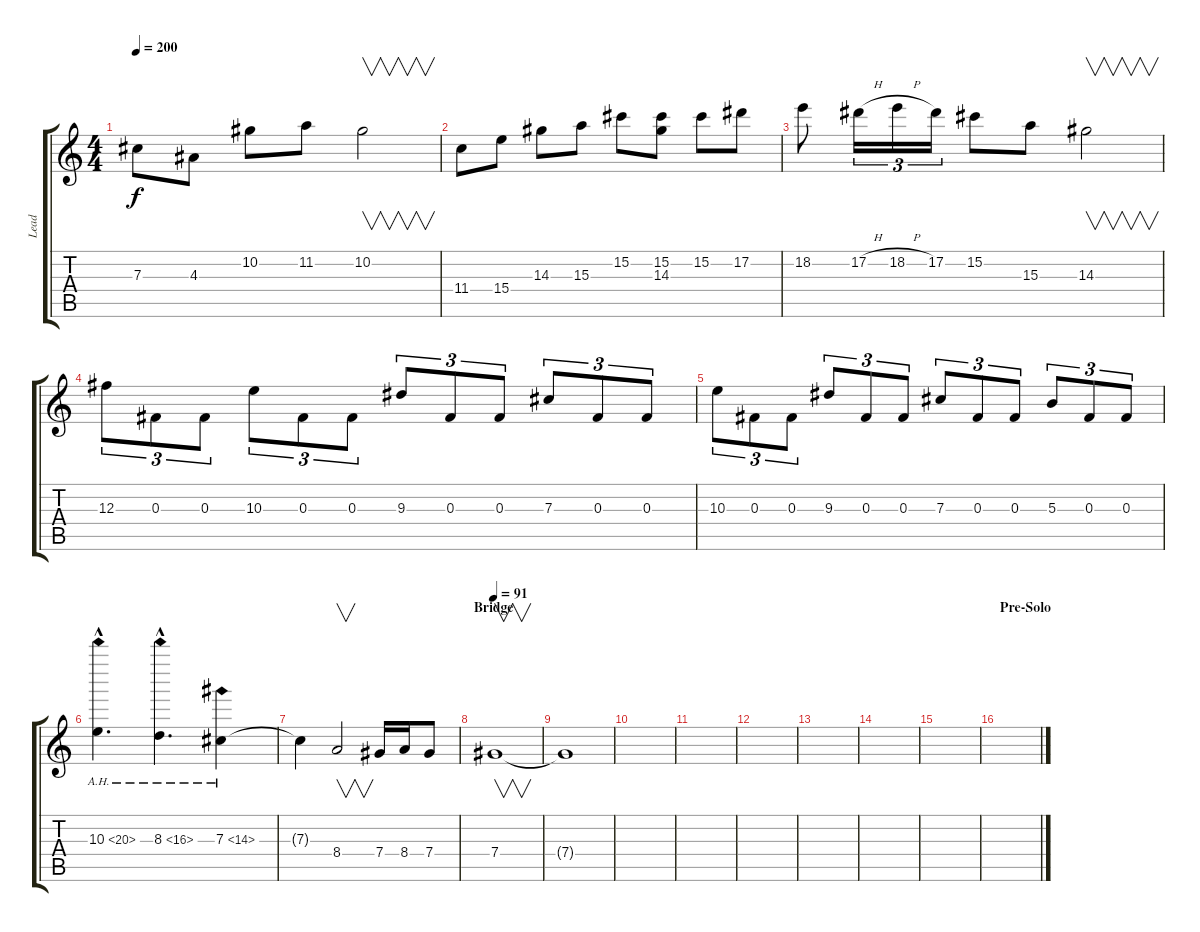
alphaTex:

\track ("Lead " "Lead ") {instrument overdrivenguitar}
\staff {score tabs}
\tuning (Eb4 Bb3 Gb3 Db3 Ab2 Eb2) {hide}
\ts (4 4)
\tempo 200
\clef g2
\ks c
7.3{t}.8{dy f} 4.3.8 10.2.8 11.2.8 10.2.2{v} |
11.4.8 15.4.8 14.3.8 15.3.8 15.2.8 (15.2 14.3).8 15.2.8 17.2.8 |
18.2.8 17.2{h}.16{tu (3 2)} 18.2{h}.16{tu (3 2)} 17.2.16{tu (3 2)} 15.2.8 15.3.8 14.3.2{v} |
12.3.8{tu (3 2)} 0.3.8{tu (3 2)} 0.3.8{tu (3 2)} 10.3.8{tu (3 2)} 0.3.8{tu (3 2)} 0.3.8{tu (3 2)} 9.3.8{tu (3 2)} 0.3.8{tu (3 2)} 0.3.8{tu (3 2)} 7.3.8{tu (3 2)} 0.3.8{tu (3 2)} 0.3.8{tu (3 2)} |
10.3.8{tu (3 2)} 0.3.8{tu (3 2)} 0.3.8{tu (3 2)} 9.3.8{tu (3 2)} 0.3.8{tu (3 2)} 0.3.8{tu (3 2)} 7.3.8{tu (3 2)} 0.3.8{tu (3 2)} 0.3.8{tu (3 2)} 5.3.8{tu (3 2)} 0.3.8{tu (3 2)} 0.3.8{tu (3 2)} |
10.3{ah 10 hac}.4{d} 8.3{ah 8 hac}.4{d} 7.3{ah 7}.4 |
7.3{t}.4 8.4.2{v} 7.4.16 8.4.16 7.4.8 |
\section ("" "Bridge")
\tempo 91
7.4.1{v} |
7.4{t}.1 |
|
|
|
|
|
|
\section ("" "Pre-Solo")
